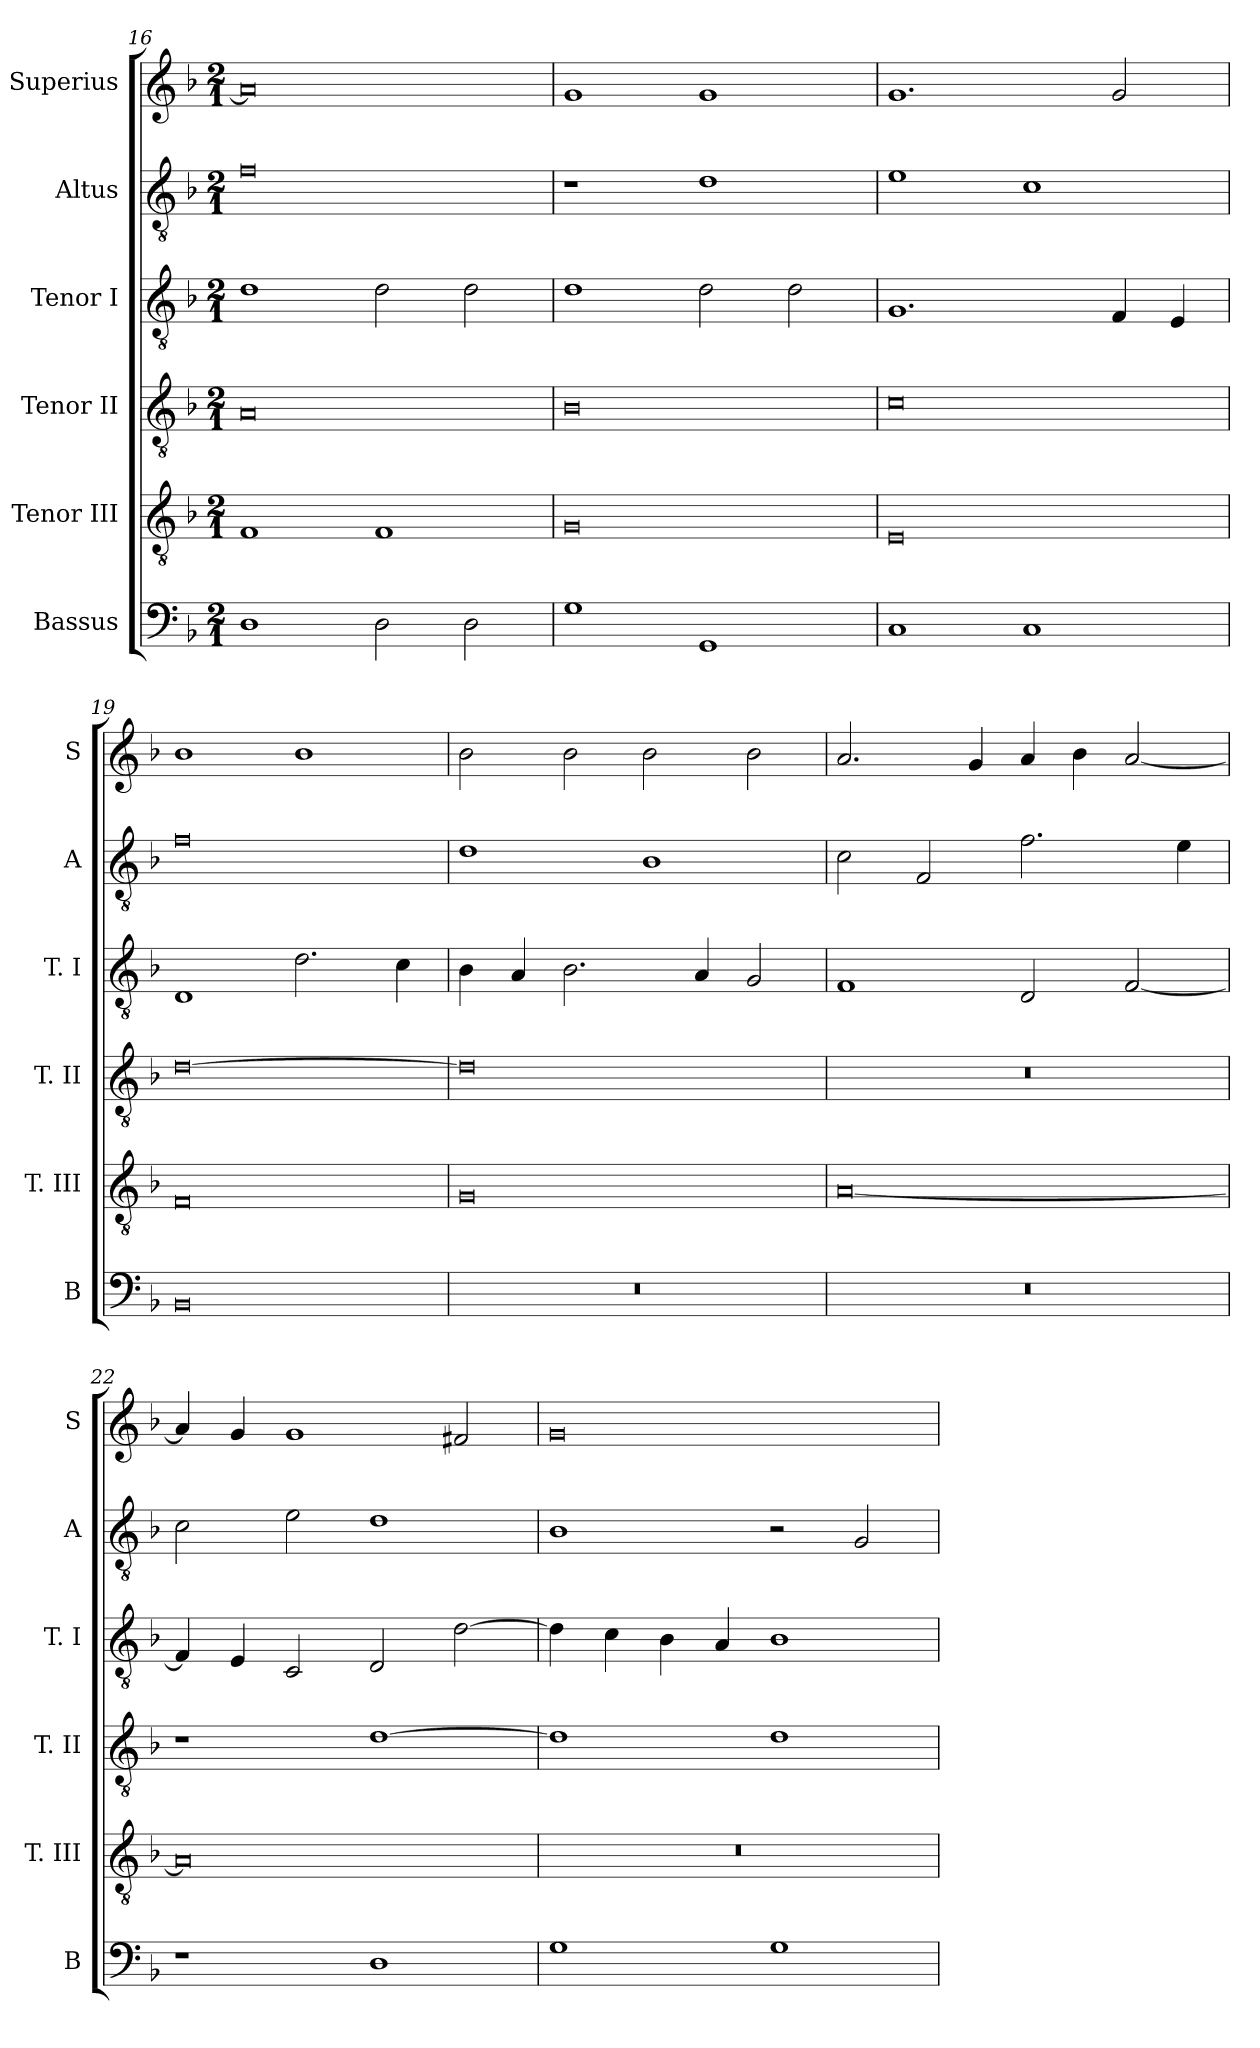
**kern	**kern	**kern	**kern	**kern	**kern
*part6	*part5	*part4	*part3	*part2	*part1
*staff6	*staff5	*staff4	*staff3	*staff2	*staff1
*I"Bassus	*I"Tenor III	*I"Tenor II	*I"Tenor I	*I"Altus	*I"Superius
*I'B	*I'T. III	*I'T. II	*I'T. I	*I'A	*I'S
*clefF4	*clefGv2	*clefGv2	*clefGv2	*clefGv2	*clefG2
*k[b-]	*k[b-]	*k[b-]	*k[b-]	*k[b-]	*k[b-]
*F:	*F:	*F:	*F:	*F:	*F:
*M2/1	*M2/1	*M2/1	*M2/1	*M2/1	*M2/1
=16	=16	=16	=16	=16	=16
1D	1F	0A	1d	0f	0a]
2D	1F	.	2d	.	.
2D	.	.	2d	.	.
=17	=17	=17	=17	=17	=17
1G	0G	0B-	1d	1r	1g
1GG	.	.	2d	1d	1g
.	.	.	2d	.	.
=18	=18	=18	=18	=18	=18
1C	0E	0c	1.G	1e	1.g
1C	.	.	.	1c	.
.	.	.	4F	.	2g
.	.	.	4E	.	.
=19	=19	=19	=19	=19	=19
0BB-	0F	[0d	1D	0f	1b-
.	.	.	2.d	.	1b-
.	.	.	4c	.	.
=20	=20	=20	=20	=20	=20
0r	0G	0d]	4B-	1d	2b-
.	.	.	4A	.	.
.	.	.	2.B-	.	2b-
.	.	.	.	1B-	2b-
.	.	.	4A	.	.
.	.	.	2G	.	2b-
=21	=21	=21	=21	=21	=21
0r	[0A	0r	1F	2c	2.a
.	.	.	.	2F	.
.	.	.	.	.	4g
.	.	.	2D	2.f	4a
.	.	.	.	.	4b-
.	.	.	[2F	.	[2a
.	.	.	.	4e	.
=22	=22	=22	=22	=22	=22
1r	0A]	1r	4F]	2c	4a]
.	.	.	4E	.	4g
.	.	.	2C	2e	1g
1D	.	[1d	2D	1d	.
.	.	.	[2d	.	2f#X
=23	=23	=23	=23	=23	=23
1G	0r	1d]	4d]	1B-	0g
.	.	.	4c	.	.
.	.	.	4B-	.	.
.	.	.	4A	.	.
1G	.	1d	1B-	2r	.
.	.	.	.	2G	.
=	=	=	=	=	=
*-	*-	*-	*-	*-	*-
